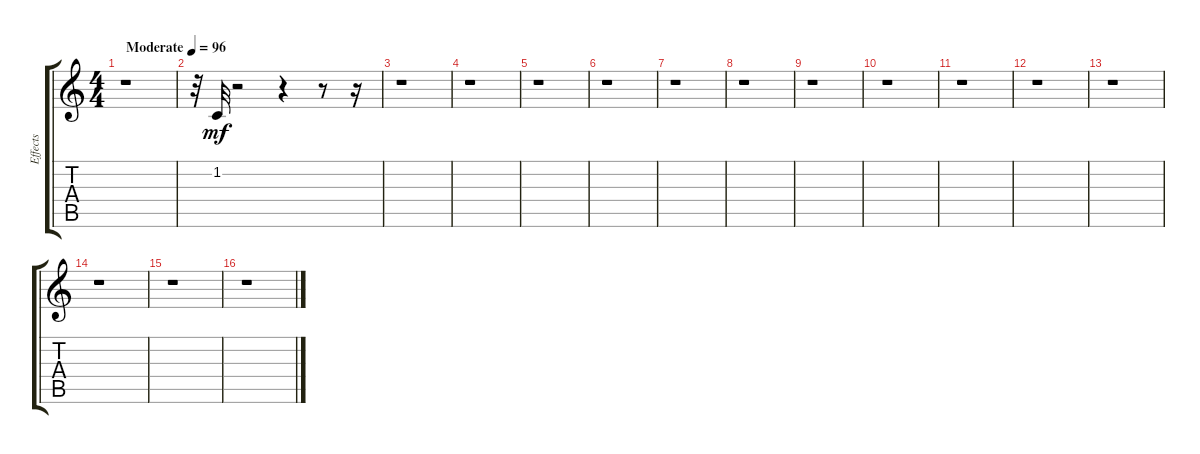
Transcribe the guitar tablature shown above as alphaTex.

\track ("Effects" "Effects") {instrument rockorgan}
\staff {score tabs}
\tuning (E4 B3 G3 D3 A2 E2) {hide}
\ts (4 4)
\tempo (96 "Moderate")
\clef g2
\ks c
r.1{dy mf instrument rockorgan} |
r.32 1.2.32 r.2 r.4 r.8 r.16 |
r.1 |
r.1 |
r.1 |
r.1 |
r.1 |
r.1 |
r.1 |
r.1 |
r.1 |
r.1 |
r.1 |
r.1 |
r.1 |
r.1
